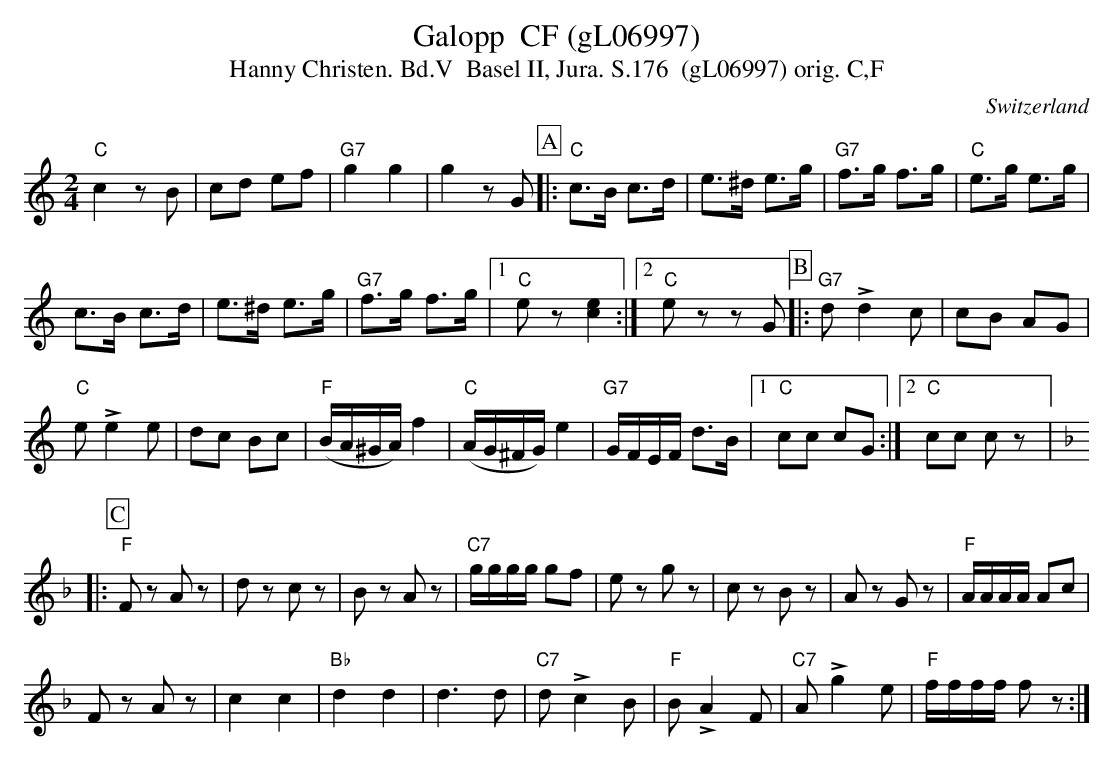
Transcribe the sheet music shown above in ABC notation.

X:1
T: Galopp  CF (gL06997)
T:Hanny Christen. Bd.V  Basel II, Jura. S.176  (gL06997) orig. C,F
M:2/4
L:1/8
O:Switzerland
K:C major
"C"c2zB | cd ef | "G7"g2g2 | g2zG [P:A] |: "C"c>B c>d | e>^d e>g | "G7"f>g f>g | "C"e>g e>g |
c>B c>d | e>^d e>g | "G7"f>g f>g |1 "C"ez [ec]2 :|2 "C"ez zG [P:B] |: "G7"d!>!d2c | cB AG |
"C"e!>!e2e | dc Bc | ("F"B/A/^G/A/)f2 | ("C"A/G/^F/G/)e2 | "G7"G/F/E/F/ d>B |1 "C"cc cG :|2 "C"cc cz |: [K:F]
[P:C] "F"Fz Az | dz cz | Bz Az | "C7"g/g/g/g/ gf | ez gz | cz Bz | Az Gz | "F"A/A/A/A/ Ac |
Fz Az | c2c2 | "Bb"d2d2 | d3d | "C7"d!>!c2B | "F"B!>!A2F | "C7"A!>!g2e | "F"f/f/f/f/ fz :|
W:
